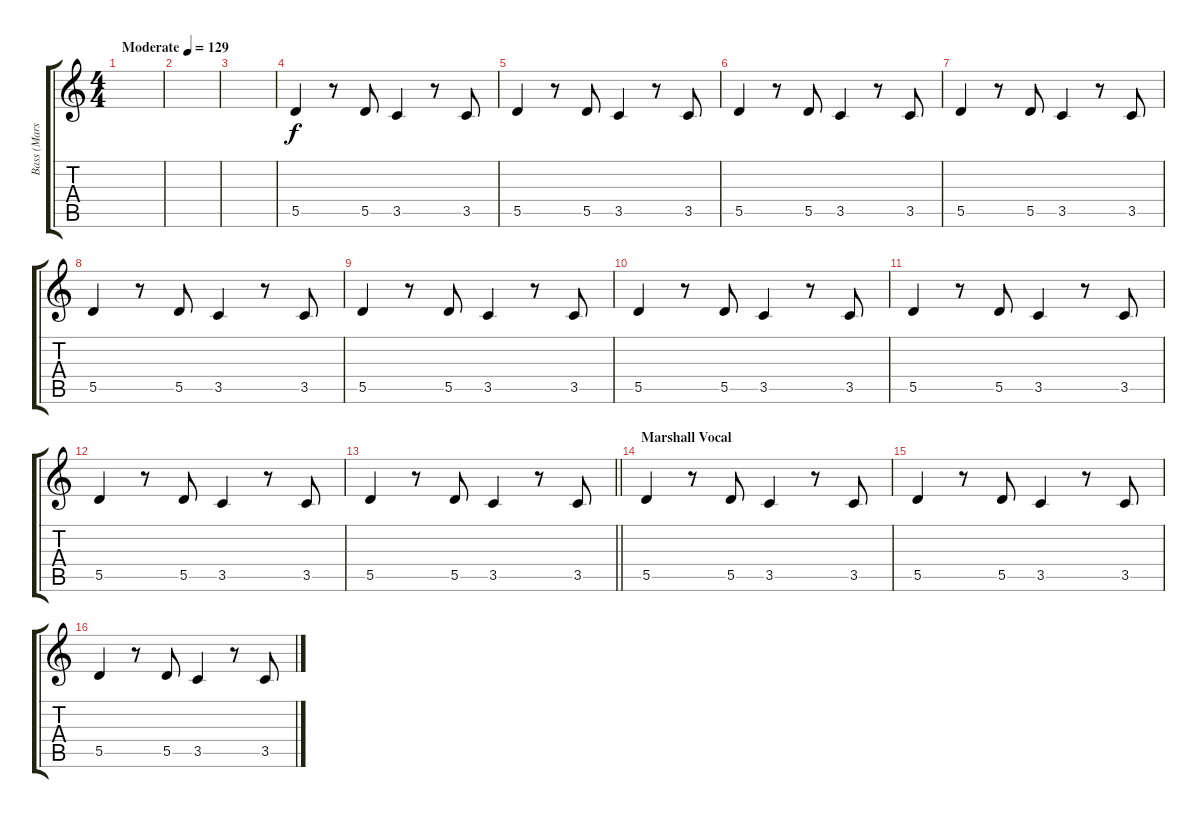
\track ("Bass (Marshall)" "Bass (Mars") {instrument acousticguitarnylon}
\staff {score tabs}
\tuning (E4 B3 G3 D3 A2 E2) {hide}
\ts (4 4)
\tempo (129 "Moderate")
\clef g2
\ks c
|
|
|
5.5.4 r.8 5.5.8 3.5.4 r.8 3.5.8 |
5.5.4 r.8 5.5.8 3.5.4 r.8 3.5.8 |
5.5.4 r.8 5.5.8 3.5.4 r.8 3.5.8 |
5.5.4 r.8 5.5.8 3.5.4 r.8 3.5.8 |
5.5.4 r.8 5.5.8 3.5.4 r.8 3.5.8 |
5.5.4 r.8 5.5.8 3.5.4 r.8 3.5.8 |
5.5.4 r.8 5.5.8 3.5.4 r.8 3.5.8 |
5.5.4 r.8 5.5.8 3.5.4 r.8 3.5.8 |
5.5.4 r.8 5.5.8 3.5.4 r.8 3.5.8 |
\barLineRight lightlight
5.5.4 r.8 5.5.8 3.5.4 r.8 3.5.8 |
\section ("" "Marshall Vocal")
5.5.4 r.8 5.5.8 3.5.4 r.8 3.5.8 |
5.5.4 r.8 5.5.8 3.5.4 r.8 3.5.8 |
5.5.4 r.8 5.5.8 3.5.4 r.8 3.5.8
